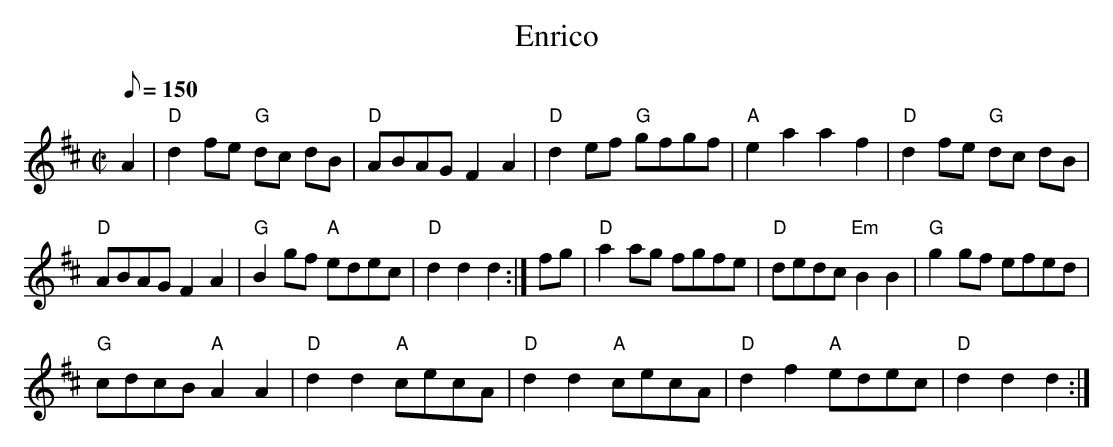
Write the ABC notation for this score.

X:1
T:Enrico
M:C|
L:1/8
Q:150
K:D
A2 | "D" d2 fe "G" dc dB | "D" ABAG F2 A2 | "D" d2 ef "G" gfgf |\
"A" e2 a2 a2 f2 | "D" d2 fe "G" dc dB |
"D" ABAG F2 A2 | "G" B2 gf "A" edec | "D" d2 d2 d2 :| \
fg | "D" a2 ag fgfe | "D" dedc "Em" B2 B2 | "G" g2 gf efed |
"G" cdcB "A" A2 A2 | "D" d2 d2 "A" cecA | "D" d2 d2 "A" cecA |\
"D" d2 f2 "A" edec | "D" d2 d2 d2 :|
